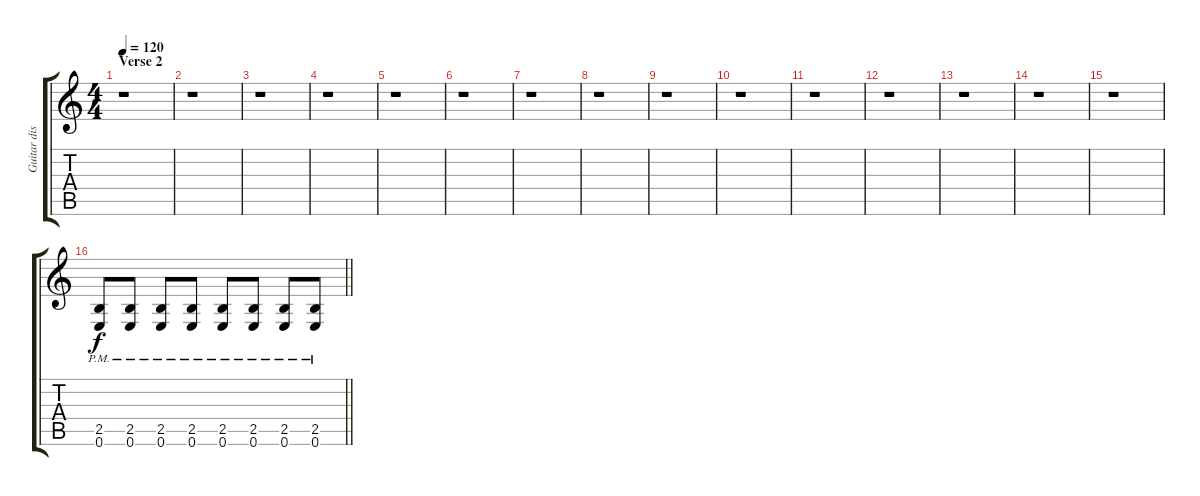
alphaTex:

\track ("Guitar distortion 3" "Guitar dis") {instrument distortionguitar}
\staff {score tabs}
\tuning (E4 B3 G3 D3 A2 E2) {hide}
\ts (4 4)
\section ("" "Verse 2")
\tempo 120
\clef g2
\ks aminor
r.1{dy f} |
r.1 |
r.1 |
r.1 |
r.1 |
r.1 |
r.1 |
r.1 |
r.1 |
r.1 |
r.1 |
r.1 |
r.1 |
r.1 |
r.1 |
\barLineRight lightlight
(2.5{pm} 0.6{pm}).8{volume 15} (2.5{pm} 0.6{pm}).8 (2.5{pm} 0.6{pm}).8 (2.5{pm} 0.6{pm}).8 (2.5{pm} 0.6{pm}).8 (2.5{pm} 0.6{pm}).8 (2.5{pm} 0.6{pm}).8 (2.5{pm} 0.6{pm}).8
